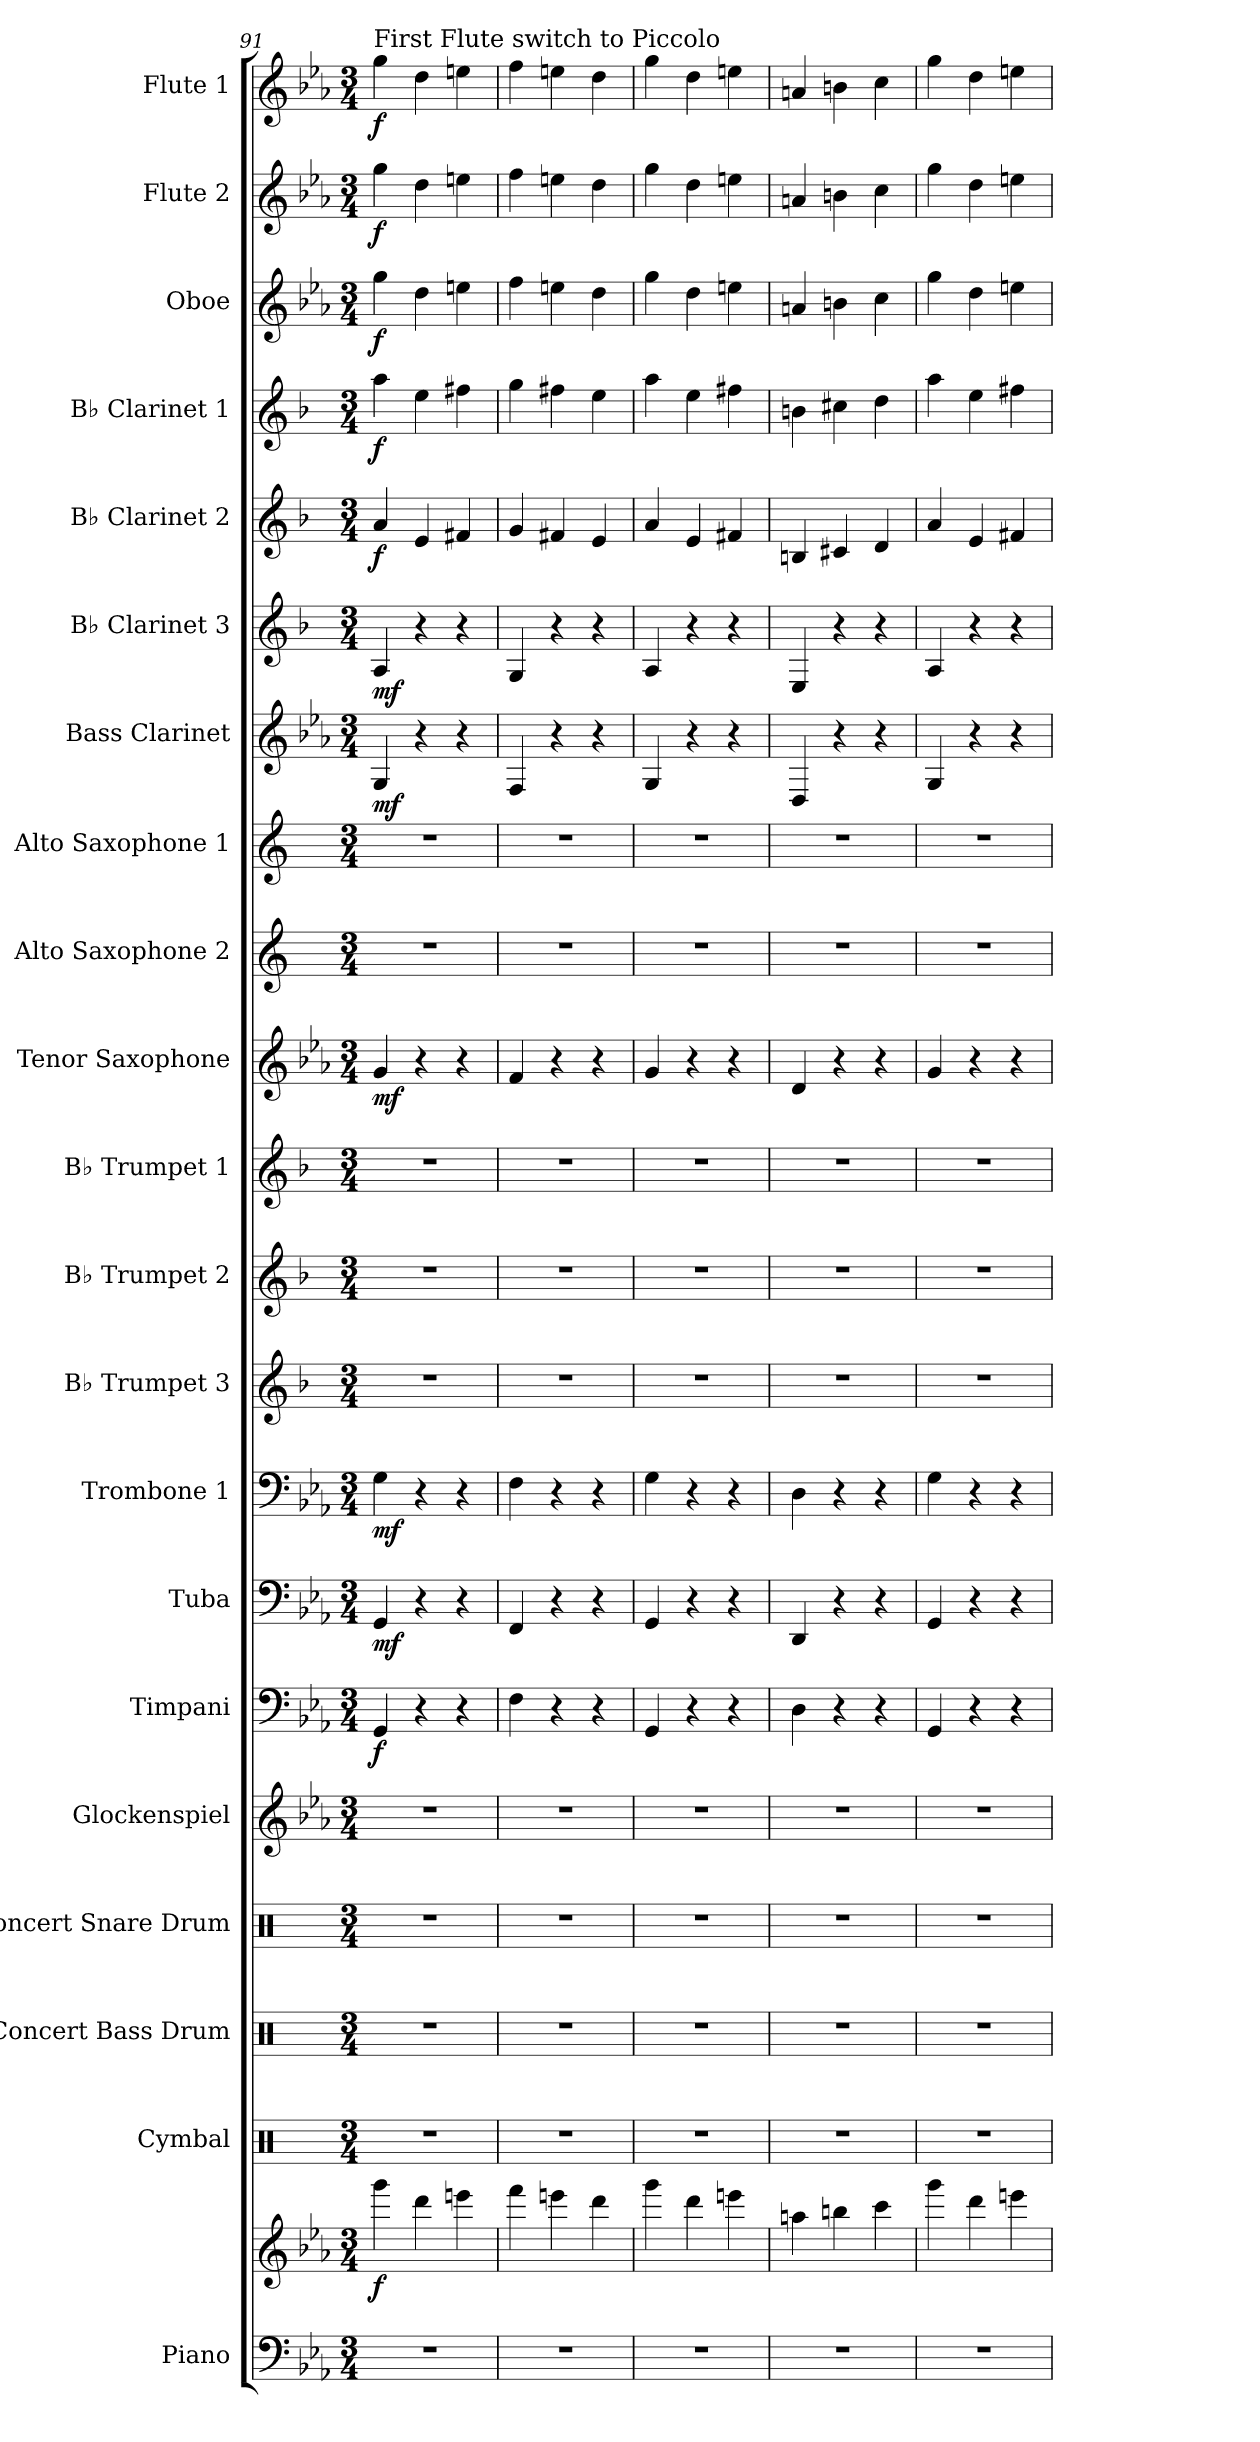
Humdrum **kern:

**kern	**kern	**dynam	**kern	**kern	**kern	**kern	**kern	**dynam	**kern	**dynam	**kern	**dynam	**kern	**kern	**kern	**kern	**dynam	**kern	**kern	**kern	**dynam	**kern	**dynam	**kern	**dynam	**kern	**dynam	**kern	**dynam	**kern	**dynam	**kern	**dynam
*part21	*part21	*part21	*part20	*part19	*part18	*part17	*part16	*part16	*part15	*part15	*part14	*part14	*part13	*part12	*part11	*part10	*part10	*part9	*part8	*part7	*part7	*part6	*part6	*part5	*part5	*part4	*part4	*part3	*part3	*part2	*part2	*part1	*part1
*staff22	*staff21	*staff21/22	*staff20	*staff19	*staff18	*staff17	*staff16	*staff16	*staff15	*staff15	*staff14	*staff14	*staff13	*staff12	*staff11	*staff10	*staff10	*staff9	*staff8	*staff7	*staff7	*staff6	*staff6	*staff5	*staff5	*staff4	*staff4	*staff3	*staff3	*staff2	*staff2	*staff1	*staff1
*I"Piano	*	*	*I"Cymbal	*I"Concert Bass Drum	*I"Concert Snare Drum	*I"Glockenspiel	*I"Timpani	*	*I"Tuba	*	*I"Trombone 1	*	*I"B♭ Trumpet 3	*I"B♭ Trumpet 2	*I"B♭ Trumpet 1	*I"Tenor Saxophone	*	*I"Alto Saxophone 2	*I"Alto Saxophone 1	*I"Bass Clarinet	*	*I"B♭ Clarinet 3	*	*I"B♭ Clarinet 2	*	*I"B♭ Clarinet 1	*	*I"Oboe	*	*I"Flute 2	*	*I"Flute 1	*
*I'Pno.	*	*	*I'Cym.	*I'Con. BD	*I'Con. Sn.	*I'Glock.	*I'Timp.	*	*I'Tba.	*	*I'Tbn. 1	*	*I'B♭ Tpt. 3	*I'B♭ Tpt. 2	*I'B♭ Tpt. 1	*I'T. Sax.	*	*I'A. Sax. 2	*I'A. Sax. 1	*I'B. Cl.	*	*I'B♭ Cl. 3	*	*I'B♭ Cl. 2	*	*I'B♭ Cl. 1	*	*I'Ob.	*	*I'Fl. 2	*	*I'Fl. 1	*
*clefF4	*clefG2	*	*clefX	*clefX	*clefX	*clefG2	*clefF4	*	*clefF4	*	*clefF4	*	*clefG2	*clefG2	*clefG2	*clefG2	*	*clefG2	*clefG2	*clefG2	*	*clefG2	*	*clefG2	*	*clefG2	*	*clefG2	*	*clefG2	*	*clefG2	*
*	*	*	*	*	*	*ITrd-14c-24	*	*	*	*	*	*	*ITrd1c2	*ITrd1c2	*ITrd1c2	*ITrd8c14	*	*ITrd5c9	*ITrd5c9	*ITrd8c14	*	*ITrd1c2	*	*ITrd1c2	*	*ITrd1c2	*	*	*	*	*	*	*
*k[b-e-a-]	*k[b-e-a-]	*	*k[]	*k[]	*k[]	*k[b-e-a-]	*k[b-e-a-]	*	*k[b-e-a-]	*	*k[b-e-a-]	*	*k[b-e-a-]	*k[b-e-a-]	*k[b-e-a-]	*k[b-e-a-]	*	*k[b-e-a-]	*k[b-e-a-]	*k[b-e-a-]	*	*k[b-e-a-]	*	*k[b-e-a-]	*	*k[b-e-a-]	*	*k[b-e-a-]	*	*k[b-e-a-]	*	*k[b-e-a-]	*
*M3/4	*M3/4	*	*M3/4	*M3/4	*M3/4	*M3/4	*M3/4	*	*M3/4	*	*M3/4	*	*M3/4	*M3/4	*M3/4	*M3/4	*	*M3/4	*M3/4	*M3/4	*	*M3/4	*	*M3/4	*	*M3/4	*	*M3/4	*	*M3/4	*	*M3/4	*
=91	=91	=91	=91	=91	=91	=91	=91	=91	=91	=91	=91	=91	=91	=91	=91	=91	=91	=91	=91	=91	=91	=91	=91	=91	=91	=91	=91	=91	=91	=91	=91	=91	=91
!	!	!	!	!	!	!	!	!	!	!	!	!	!	!	!	!	!	!	!	!	!	!	!	!	!	!	!	!	!	!	!	!LO:TX:a:t=First Flute switch to Piccolo	!
!	!	!LO:DY:b	!	!	!	!	!	!LO:DY:b	!	!LO:DY:b	!	!LO:DY:b	!	!	!	!	!LO:DY:b	!	!	!	!LO:DY:b	!	!LO:DY:b	!	!LO:DY:b	!	!LO:DY:b	!	!LO:DY:b	!	!LO:DY:b	!	!LO:DY:b
2.r	4ggg\	f	2.r	2.r	2.r	2.r	4GG/	f	4GG/	mf	4G\	mf	2.r	2.r	2.r	4G/	mf	2.r	2.r	4GG/	mf	4G/	mf	4g/	f	4gg\	f	4gg\	f	4gg\	f	4gg\	f
.	4ddd\	.	.	.	.	.	4r	.	4r	.	4r	.	.	.	.	4r	.	.	.	4r	.	4r	.	4d/	.	4dd\	.	4dd\	.	4dd\	.	4dd\	.
.	4eeen\	.	.	.	.	.	4r	.	4r	.	4r	.	.	.	.	4r	.	.	.	4r	.	4r	.	4en/	.	4een\	.	4een\	.	4een\	.	4een\	.
=92	=92	=92	=92	=92	=92	=92	=92	=92	=92	=92	=92	=92	=92	=92	=92	=92	=92	=92	=92	=92	=92	=92	=92	=92	=92	=92	=92	=92	=92	=92	=92	=92	=92
2.r	4fff\	.	2.r	2.r	2.r	2.r	4F\	.	4FF/	.	4F\	.	2.r	2.r	2.r	4F/	.	2.r	2.r	4FF/	.	4F/	.	4f/	.	4ff\	.	4ff\	.	4ff\	.	4ff\	.
.	4eeen\	.	.	.	.	.	4r	.	4r	.	4r	.	.	.	.	4r	.	.	.	4r	.	4r	.	4en/	.	4een\	.	4een\	.	4een\	.	4een\	.
.	4ddd\	.	.	.	.	.	4r	.	4r	.	4r	.	.	.	.	4r	.	.	.	4r	.	4r	.	4d/	.	4dd\	.	4dd\	.	4dd\	.	4dd\	.
=93	=93	=93	=93	=93	=93	=93	=93	=93	=93	=93	=93	=93	=93	=93	=93	=93	=93	=93	=93	=93	=93	=93	=93	=93	=93	=93	=93	=93	=93	=93	=93	=93	=93
2.r	4ggg\	.	2.r	2.r	2.r	2.r	4GG/	.	4GG/	.	4G\	.	2.r	2.r	2.r	4G/	.	2.r	2.r	4GG/	.	4G/	.	4g/	.	4gg\	.	4gg\	.	4gg\	.	4gg\	.
.	4ddd\	.	.	.	.	.	4r	.	4r	.	4r	.	.	.	.	4r	.	.	.	4r	.	4r	.	4d/	.	4dd\	.	4dd\	.	4dd\	.	4dd\	.
.	4eeen\	.	.	.	.	.	4r	.	4r	.	4r	.	.	.	.	4r	.	.	.	4r	.	4r	.	4en/	.	4een\	.	4een\	.	4een\	.	4een\	.
=94	=94	=94	=94	=94	=94	=94	=94	=94	=94	=94	=94	=94	=94	=94	=94	=94	=94	=94	=94	=94	=94	=94	=94	=94	=94	=94	=94	=94	=94	=94	=94	=94	=94
2.r	4aan\	.	2.r	2.r	2.r	2.r	4D\	.	4DD/	.	4D\	.	2.r	2.r	2.r	4D/	.	2.r	2.r	4DD/	.	4D/	.	4An/	.	4an\	.	4an/	.	4an/	.	4an/	.
.	4bbn\	.	.	.	.	.	4r	.	4r	.	4r	.	.	.	.	4r	.	.	.	4r	.	4r	.	4Bn/	.	4bn\	.	4bn\	.	4bn\	.	4bn\	.
.	4ccc\	.	.	.	.	.	4r	.	4r	.	4r	.	.	.	.	4r	.	.	.	4r	.	4r	.	4c/	.	4cc\	.	4cc\	.	4cc\	.	4cc\	.
=95	=95	=95	=95	=95	=95	=95	=95	=95	=95	=95	=95	=95	=95	=95	=95	=95	=95	=95	=95	=95	=95	=95	=95	=95	=95	=95	=95	=95	=95	=95	=95	=95	=95
2.r	4ggg\	.	2.r	2.r	2.r	2.r	4GG/	.	4GG/	.	4G\	.	2.r	2.r	2.r	4G/	.	2.r	2.r	4GG/	.	4G/	.	4g/	.	4gg\	.	4gg\	.	4gg\	.	4gg\	.
.	4ddd\	.	.	.	.	.	4r	.	4r	.	4r	.	.	.	.	4r	.	.	.	4r	.	4r	.	4d/	.	4dd\	.	4dd\	.	4dd\	.	4dd\	.
.	4eeen\	.	.	.	.	.	4r	.	4r	.	4r	.	.	.	.	4r	.	.	.	4r	.	4r	.	4en/	.	4een\	.	4een\	.	4een\	.	4een\	.
=	=	=	=	=	=	=	=	=	=	=	=	=	=	=	=	=	=	=	=	=	=	=	=	=	=	=	=	=	=	=	=	=	=
*-	*-	*-	*-	*-	*-	*-	*-	*-	*-	*-	*-	*-	*-	*-	*-	*-	*-	*-	*-	*-	*-	*-	*-	*-	*-	*-	*-	*-	*-	*-	*-	*-	*-
